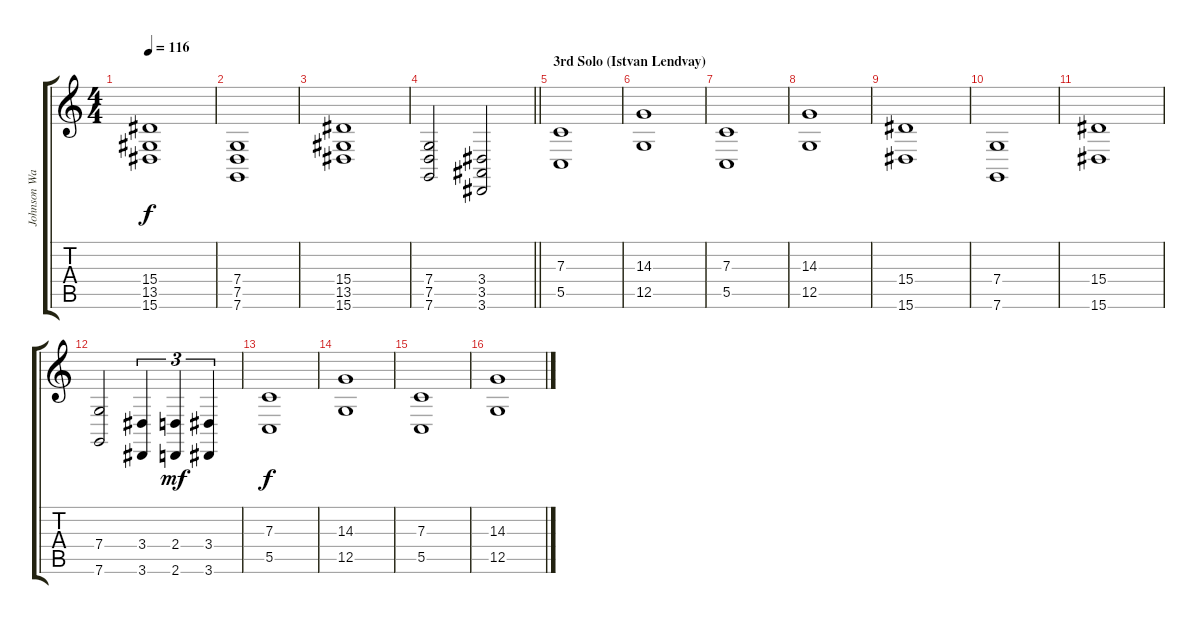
\track ("Johnson Wang" "Johnson Wa") {instrument stringensemble2}
\staff {score tabs}
\tuning (D4 A3 F3 C3 G2 C2) {hide}
\ts (4 4)
\tempo 116
\clef g2
\ks c
(15.4 13.5 15.6).1{dy f} |
(7.4 7.5 7.6).1 |
(15.4 13.5 15.6).1 |
\barLineRight lightlight
(7.4 7.5 7.6).2 (3.4 3.5 3.6).2 |
\section ("" "3rd Solo (Istvan Lendvay) ")
(7.3 5.5).1 |
(14.3 12.5).1 |
(7.3 5.5).1 |
(14.3 12.5).1 |
(15.4 15.6).1 |
(7.4 7.6).1 |
(15.4 15.6).1 |
(7.4 7.6).2 (3.4 3.6).4{tu (3 2)} (2.4 2.6).4{tu (3 2) dy mf} (3.4 3.6).4{tu (3 2)} |
(7.3 5.5).1{dy f} |
(14.3 12.5).1 |
(7.3 5.5).1 |
(14.3 12.5).1
